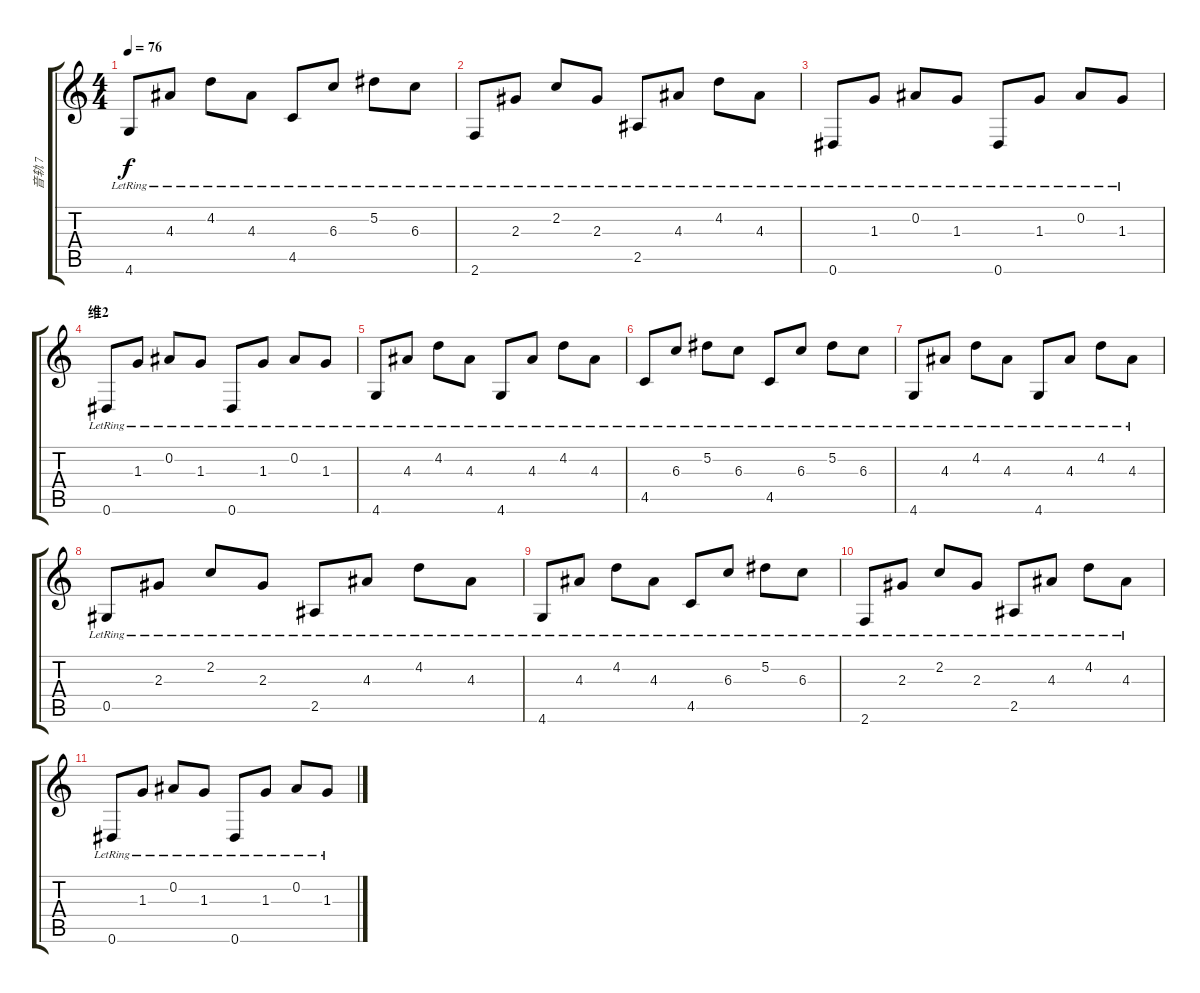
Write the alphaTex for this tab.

\track ("音轨 7" "音轨 7") {instrument acousticguitarsteel}
\staff {score tabs}
\tuning (Eb4 Bb3 Gb3 Db3 Ab2 Eb2) {hide}
\ts (4 4)
\tempo 76
\clef g2
\ks c
4.6{lr}.8{dy f} 4.3{lr}.8 4.2{lr}.8 4.3{lr}.8 4.5{lr}.8 6.3{lr}.8 5.2{lr}.8 6.3{lr}.8 |
2.6{lr}.8 2.3{lr}.8 2.2{lr}.8 2.3{lr}.8 2.5{lr}.8 4.3{lr}.8 4.2{lr}.8 4.3{lr}.8 |
0.6{lr}.8 1.3{lr}.8 0.2{lr}.8 1.3{lr}.8 0.6{lr}.8 1.3{lr}.8 0.2{lr}.8 1.3{lr}.8 |
\section ("" "维2")
0.6{lr}.8 1.3{lr}.8 0.2{lr}.8 1.3{lr}.8 0.6{lr}.8 1.3{lr}.8 0.2{lr}.8 1.3{lr}.8 |
4.6{lr}.8 4.3{lr}.8 4.2{lr}.8 4.3{lr}.8 4.6{lr}.8 4.3{lr}.8 4.2{lr}.8 4.3{lr}.8 |
4.5{lr}.8 6.3{lr}.8 5.2{lr}.8 6.3{lr}.8 4.5{lr}.8 6.3{lr}.8 5.2{lr}.8 6.3{lr}.8 |
4.6{lr}.8 4.3{lr}.8 4.2{lr}.8 4.3{lr}.8 4.6{lr}.8 4.3{lr}.8 4.2{lr}.8 4.3{lr}.8 |
0.5{lr}.8 2.3{lr}.8 2.2{lr}.8 2.3{lr}.8 2.5{lr}.8 4.3{lr}.8 4.2{lr}.8 4.3{lr}.8 |
4.6{lr}.8 4.3{lr}.8 4.2{lr}.8 4.3{lr}.8 4.5{lr}.8 6.3{lr}.8 5.2{lr}.8 6.3{lr}.8 |
2.6{lr}.8 2.3{lr}.8 2.2{lr}.8 2.3{lr}.8 2.5{lr}.8 4.3{lr}.8 4.2{lr}.8 4.3{lr}.8 |
0.6{lr}.8 1.3{lr}.8 0.2{lr}.8 1.3{lr}.8 0.6{lr}.8 1.3{lr}.8 0.2{lr}.8 1.3{lr}.8
